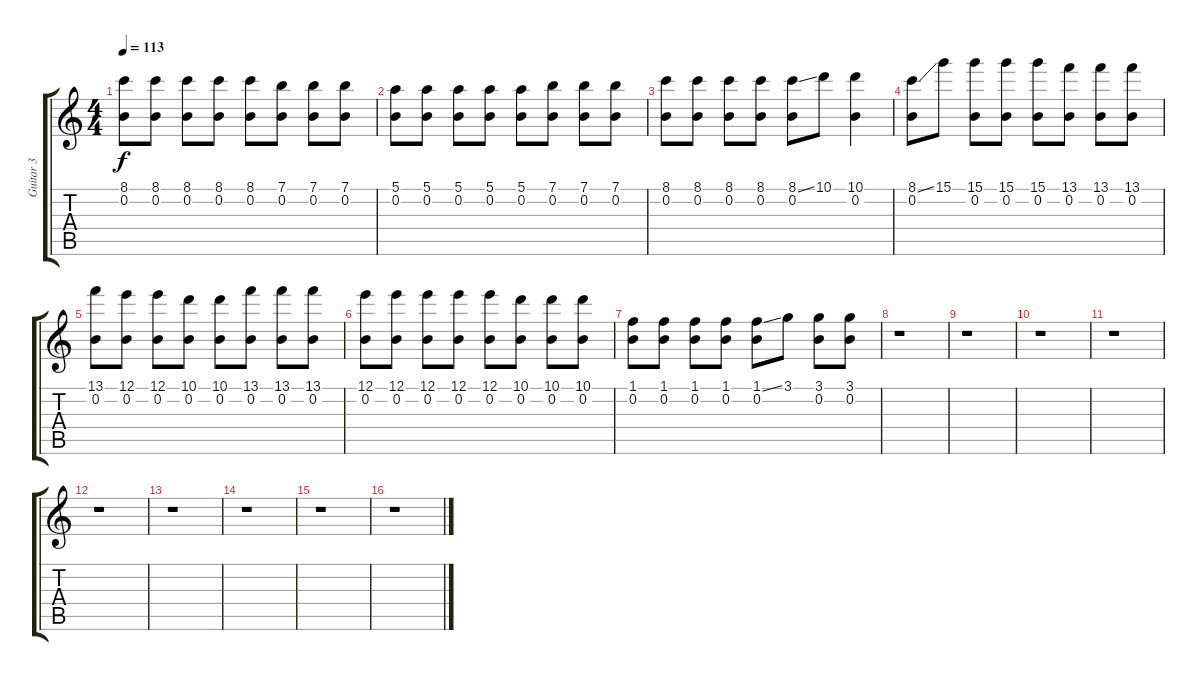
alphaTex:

\track ("Guitar 3" "Guitar 3") {instrument electricguitarclean}
\staff {score tabs}
\tuning (E4 B3 G3 D3 A2 E2) {hide}
\ts (4 4)
\tempo 113
\clef g2
\ks c
(8.1 0.2).8{dy f} (8.1 0.2).8 (8.1 0.2).8 (8.1 0.2).8 (8.1 0.2).8 (7.1 0.2).8 (7.1 0.2).8 (7.1 0.2).8 |
(5.1 0.2).8 (5.1 0.2).8 (5.1 0.2).8 (5.1 0.2).8 (5.1 0.2).8 (7.1 0.2).8 (7.1 0.2).8 (7.1 0.2).8 |
(8.1 0.2).8 (8.1 0.2).8 (8.1 0.2).8 (8.1 0.2).8 (8.1{ss} 0.2).8 10.1.8 (10.1 0.2).4 |
(8.1{ss} 0.2).8 15.1.8 (15.1 0.2).8 (15.1 0.2).8 (15.1 0.2).8 (13.1 0.2).8 (13.1 0.2).8 (13.1 0.2).8 |
(13.1 0.2).8 (12.1 0.2).8 (12.1 0.2).8 (10.1 0.2).8 (10.1 0.2).8 (13.1 0.2).8 (13.1 0.2).8 (13.1 0.2).8 |
(12.1 0.2).8 (12.1 0.2).8 (12.1 0.2).8 (12.1 0.2).8 (12.1 0.2).8 (10.1 0.2).8 (10.1 0.2).8 (10.1 0.2).8 |
(1.1 0.2).8 (1.1 0.2).8 (1.1 0.2).8 (1.1 0.2).8 (1.1{ss} 0.2).8 3.1.8 (3.1 0.2).8 (3.1 0.2).8 |
r.1 |
r.1 |
r.1 |
r.1 |
r.1 |
r.1 |
r.1 |
r.1 |
r.1
